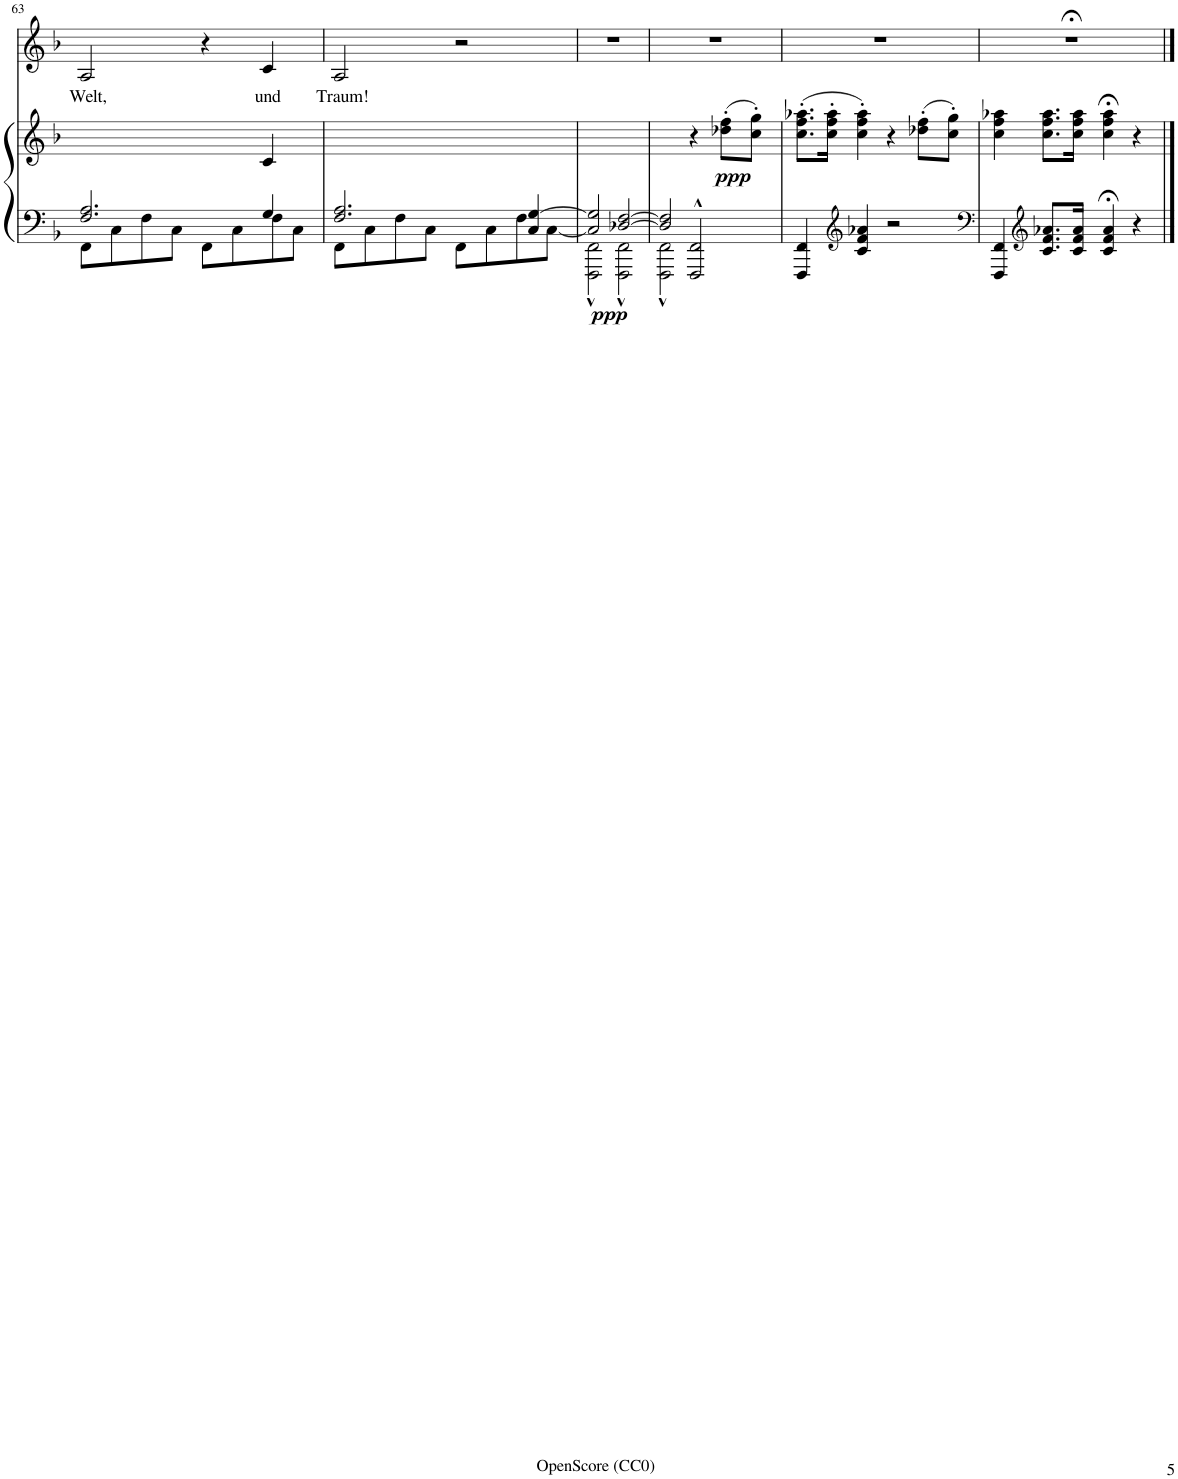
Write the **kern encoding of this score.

**kern	**kern	**dynam	**kern	**text
*part2	*part2	*part2	*part1	*part1
*staff3	*staff2	*staff2/3	*staff1	*staff1
*I"Piano	*	*	*I"Voice	*
*I'Pno	*	*	*	*
!!LO:PB:g=z
*clefF4	*clefG2	*	*clefG2	*
*k[b-]	*k[b-]	*	*k[b-]	*
*M4/4	*M4/4	*	*M4/4	*
=63	=63	=63	=63	=63
*^	*	*	*	*
!	!	!	!	!	!LO:LY:b
2.F/ 2.A/	8FF\L	2.ryy	.	2A/	Welt,
.	8C\	.	.	.	.
.	8F\	.	.	.	.
.	8C\J	.	.	.	.
.	8FF\L	.	.	4r	.
.	8C\	.	.	.	.
!	!	!	!	!	!LO:LY:b
4G/	8F\	4c/	.	4c/	und
.	8C\J	.	.	.	.
=64	=64	=64	=64	=64	=64
!	!	!	!	!	!LO:LY:b
2.F/ 2.A/	8FF\L	1ryy	.	2A/	Traum!
.	8C\	.	.	.	.
.	8F\	.	.	.	.
.	8C\J	.	.	.	.
.	8FF\L	.	.	2r	.
.	8C\	.	.	.	.
4C/ [4G/	8F\	.	.	.	.
.	[8C\J	.	.	.	.
=65	=65	=65	=65	=65	=65
!	!	!	!LO:DY:b=2	!	!
2C/] 2G/]	2FFF\^^ 2FF\^^	1ryy	ppp	1r	.
[2D-X/ [2F/	2FFF\^^ 2FF\^^	.	.	.	.
=66	=66	=66	=66	=66	=66
2D-/] 2F/]	2FFF\^^ 2FF\^^	2ryy	.	1r	.
2FFF/^^ 2FF/^^	2ryy	4r	.	.	.
!	!	!	!LO:DY:b	!	!
.	.	(8dd-X\' 8ff\'L	ppp	.	.
.	.	8cc\' 8gg\'J)	.	.	.
*v	*v	*	*	*	*
=67	=67	=67	=67	=67
4FFF/ 4FF/	(8.cc\' 8.ff\' 8.aa-X\'L	.	1r	.
.	16cc\' 16ff\' 16aa-\'Jk	.	.	.
*clefG2	*	*	*	*
4c/ 4f/ 4a-X/	4cc\' 4ff\' 4aa-\')	.	.	.
2r	4r	.	.	.
.	(8dd-X\' 8ff\'L	.	.	.
.	8cc\' 8gg\'J)	.	.	.
=68	=68	=68	=68	=68
*clefF4	*	*	*	*
4FFF/ 4FF/	4cc\ 4ff\ 4aa-X\	.	1r;<	.
*clefG2	*	*	*	*
8.c/ 8.f/ 8.a-X/L	8.cc\ 8.ff\ 8.aa-\L	.	.	.
16c/ 16f/ 16a-/Jk	16cc\ 16ff\ 16aa-\Jk	.	.	.
4c/;< 4f/;< 4a-/;<	4cc\;< 4ff\;< 4aa-\;<	.	.	.
4r	4r	.	.	.
==	==	==	==	==
*-	*-	*-	*-	*-
